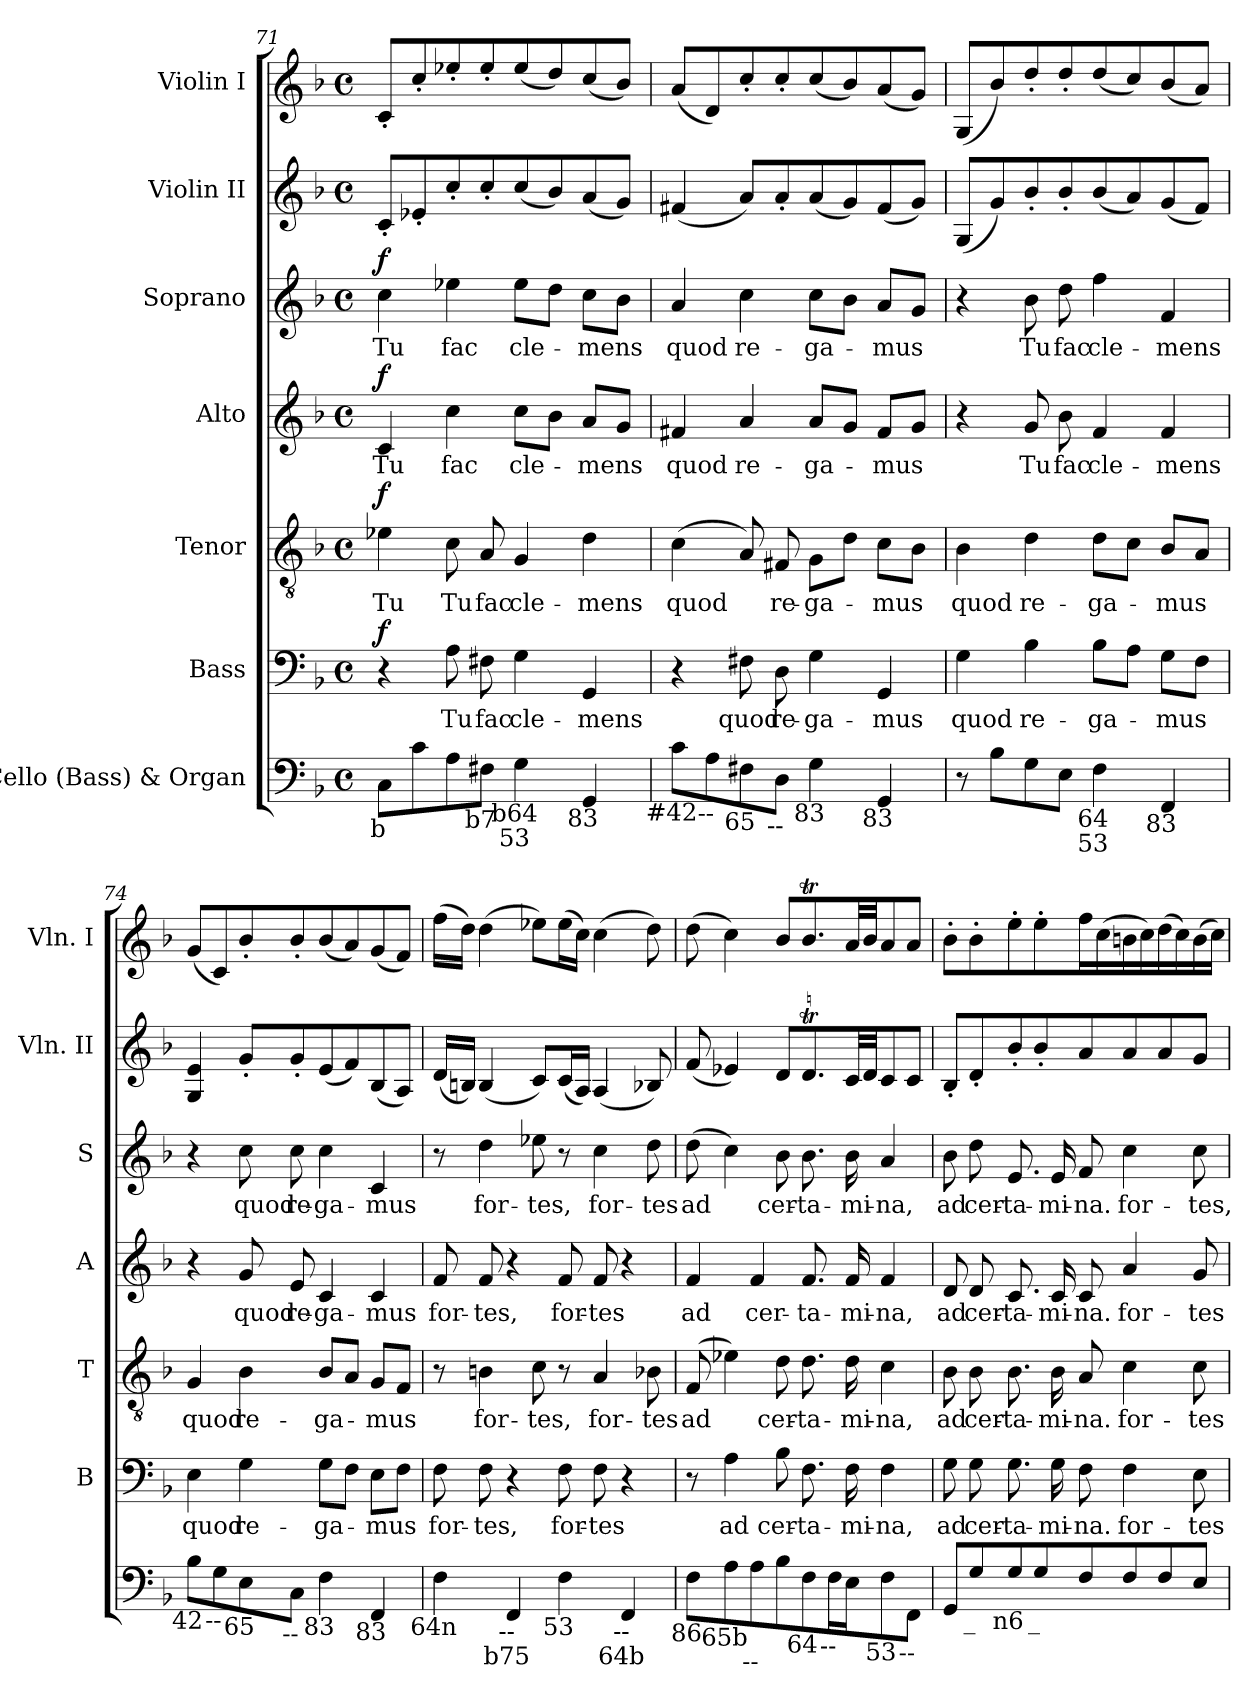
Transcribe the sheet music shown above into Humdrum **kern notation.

**kern	**kern	**text	**dynam	**kern	**text	**dynam	**kern	**text	**dynam	**kern	**text	**dynam	**kern	**kern
*part7	*part6	*part6	*part6	*part5	*part5	*part5	*part4	*part4	*part4	*part3	*part3	*part3	*part2	*part1
*staff7	*staff6	*staff6	*staff6	*staff5	*staff5	*staff5	*staff4	*staff4	*staff4	*staff3	*staff3	*staff3	*staff2	*staff1
*I"'Cello (Bass) & Organ	*I"Bass	*	*	*I"Tenor	*	*	*I"Alto	*	*	*I"Soprano	*	*	*I"Violin II	*I"Violin I
*	*I'B	*	*	*I'T	*	*	*I'A	*	*	*I'S	*	*	*I'Vln. II	*I'Vln. I
!!LO:PB:g=z
*clefF4	*clefF4	*	*	*clefGv2	*	*	*clefG2	*	*	*clefG2	*	*	*clefG2	*clefG2
*k[b-]	*k[b-]	*	*	*k[b-]	*	*	*k[b-]	*	*	*k[b-]	*	*	*k[b-]	*k[b-]
*F:	*F:	*	*	*F:	*	*	*F:	*	*	*F:	*	*	*F:	*F:
*M4/4	*M4/4	*	*	*M4/4	*	*	*M4/4	*	*	*M4/4	*	*	*M4/4	*M4/4
*met(c)	*met(c)	*	*	*met(c)	*	*	*met(c)	*	*	*met(c)	*	*	*met(c)	*met(c)
=71	=71	=71	=71	=71	=71	=71	=71	=71	=71	=71	=71	=71	=71	=71
!LO:TX:b:cj:t=b	!	!	!	!	!	!	!	!	!	!	!	!	!	!
!	!	!	!LO:DY:b	!	!LO:LY:b	!LO:DY:b	!	!LO:LY:b	!LO:DY:b	!	!LO:LY:b	!LO:DY:b	!	!
8C\L	4r	.	f	4e-X\	Tu	f	4c/	Tu	f	4cc\	Tu	f	8c'</L	8c'</L
8c\	.	.	.	.	.	.	.	.	.	.	.	.	8e-X'</	8cc'</
!	!	!LO:LY:b	!	!	!LO:LY:b	!	!	!LO:LY:b	!	!	!LO:LY:b	!	!	!
8A\	8A\	Tu	.	8c\	Tu	.	4cc\	fac	.	4ee-X\	fac	.	8cc'</	8ee-X'</
!LO:TX:b:cj:t=b7	!	!	!	!	!	!	!	!	!	!	!	!	!	!
!	!	!LO:LY:b	!	!	!LO:LY:b	!	!	!	!	!	!	!	!	!
8F#X\J	8F#X\	fac	.	8A/	fac	.	.	.	.	.	.	.	8cc'</	8ee-'</
!LO:TX:b:cj:t=b64	!	!	!	!	!	!	!	!	!	!	!	!	!	!
!LO:TX:b:cj:t=53	!	!	!	!	!	!	!	!	!	!	!	!	!	!
!	!	!LO:LY:b	!	!	!LO:LY:b	!	!	!LO:LY:b	!	!	!LO:LY:b	!	!	!
4G\	4G\	cle-	.	4G/	cle-	.	8cc\L	cle-	.	8ee-\L	cle-	.	(<8cc/	(<8ee-/
.	.	.	.	.	.	.	8b-\J	.	.	8dd\J	.	.	8b-/)	8dd/)
!LO:TX:b:cj:t=83	!	!	!	!	!	!	!	!	!	!	!	!	!	!
!	!	!LO:LY:b	!	!	!LO:LY:b	!	!	!LO:LY:b	!	!	!LO:LY:b	!	!	!
4GG/	4GG/	-mens	.	4d\	-mens	.	8a/L	-mens	.	8cc\L	-mens	.	(<8a/	(<8cc/
.	.	.	.	.	.	.	8g/J	.	.	8b-\J	.	.	8g/J)	8b-/J)
=72	=72	=72	=72	=72	=72	=72	=72	=72	=72	=72	=72	=72	=72	=72
!LO:TX:b:cj:t=#42	!	!	!	!	!	!	!	!	!	!	!	!	!	!
!	!	!	!	!	!LO:LY:b	!	!	!LO:LY:b	!	!	!LO:LY:b	!	!	!
8c\L	4r	.	.	(>4c\	quod	.	4f#X/	quod	.	4a/	quod	.	(<4f#X/	(<8a/L
!LO:TX:b:cj:t=--	!	!	!	!	!	!	!	!	!	!	!	!	!	!
8A\	.	.	.	.	.	.	.	.	.	.	.	.	.	8d/)
!LO:TX:b:cj:t=65	!	!	!	!	!	!	!	!	!	!	!	!	!	!
!	!	!LO:LY:b	!	!	!	!	!	!LO:LY:b	!	!	!LO:LY:b	!	!	!
8F#X\	8F#X\	quod	.	8A/)	.	.	4a/	re-	.	4cc\	re-	.	8a/L)	8cc'</
!LO:TX:b:cj:t=--	!	!	!	!	!	!	!	!	!	!	!	!	!	!
!	!	!LO:LY:b	!	!	!LO:LY:b	!	!	!	!	!	!	!	!	!
8D\J	8D\	re-	.	8F#X/	re-	.	.	.	.	.	.	.	8a'</	8cc'</
!LO:TX:b:cj:t=83	!	!	!	!	!	!	!	!	!	!	!	!	!	!
!	!	!LO:LY:b	!	!	!LO:LY:b	!	!	!LO:LY:b	!	!	!LO:LY:b	!	!	!
4G\	4G\	-ga-	.	8G\L	-ga-	.	8a/L	-ga-	.	8cc\L	-ga-	.	(<8a/	(<8cc/
.	.	.	.	8d\J	.	.	8g/J	.	.	8b-\J	.	.	8g/)	8b-/)
!LO:TX:b:cj:t=83	!	!	!	!	!	!	!	!	!	!	!	!	!	!
!	!	!LO:LY:b	!	!	!LO:LY:b	!	!	!LO:LY:b	!	!	!LO:LY:b	!	!	!
4GG/	4GG/	-mus	.	8c\L	-mus	.	8f#/L	-mus	.	8a/L	-mus	.	(<8f#/	(<8a/
.	.	.	.	8B-\J	.	.	8g/J	.	.	8g/J	.	.	8g/J)	8g/J)
=73	=73	=73	=73	=73	=73	=73	=73	=73	=73	=73	=73	=73	=73	=73
!	!	!LO:LY:b	!	!	!LO:LY:b	!	!	!	!	!	!	!	!	!
8r	4G\	quod	.	4B-\	quod	.	4r	.	.	4r	.	.	(<8G/L	(<8G/L
8B-\L	.	.	.	.	.	.	.	.	.	.	.	.	8g/)	8b-/)
!	!	!LO:LY:b	!	!	!LO:LY:b	!	!	!LO:LY:b	!	!	!LO:LY:b	!	!	!
8G\	4B-\	re-	.	4d\	re-	.	8g/	Tu	.	8b-\	Tu	.	8b-'</	8dd'</
!	!	!	!	!	!	!	!	!LO:LY:b	!	!	!LO:LY:b	!	!	!
8E\J	.	.	.	.	.	.	8b-\	fac	.	8dd\	fac	.	8b-'</	8dd'</
!LO:TX:b:cj:t=64	!	!	!	!	!	!	!	!	!	!	!	!	!	!
!LO:TX:b:cj:t=53	!	!	!	!	!	!	!	!	!	!	!	!	!	!
!	!	!LO:LY:b	!	!	!LO:LY:b	!	!	!LO:LY:b	!	!	!LO:LY:b	!	!	!
4F\	8B-\L	-ga-	.	8d\L	-ga-	.	4f/	cle-	.	4ff\	cle-	.	(<8b-/	(<8dd/
.	8A\J	.	.	8c\J	.	.	.	.	.	.	.	.	8a/)	8cc/)
!LO:TX:b:cj:t=83	!	!	!	!	!	!	!	!	!	!	!	!	!	!
!	!	!LO:LY:b	!	!	!LO:LY:b	!	!	!LO:LY:b	!	!	!LO:LY:b	!	!	!
4FF/	8G\L	-mus	.	8B-/L	-mus	.	4f/	-mens	.	4f/	-mens	.	(<8g/	(<8b-/
.	8F\J	.	.	8A/J	.	.	.	.	.	.	.	.	8f/J)	8a/J)
=74	=74	=74	=74	=74	=74	=74	=74	=74	=74	=74	=74	=74	=74	=74
!LO:TX:b:cj:t=42	!	!	!	!	!	!	!	!	!	!	!	!	!	!
!	!	!LO:LY:b	!	!	!LO:LY:b	!	!	!	!	!	!	!	!	!
8B-\L	4E\	quod	.	4G/	quod	.	4r	.	.	4r	.	.	4G/ 4e/	(<8g/L
!LO:TX:b:cj:t=--	!	!	!	!	!	!	!	!	!	!	!	!	!	!
8G\	.	.	.	.	.	.	.	.	.	.	.	.	.	8c/)
!LO:TX:b:cj:t=65	!	!	!	!	!	!	!	!	!	!	!	!	!	!
!	!	!LO:LY:b	!	!	!LO:LY:b	!	!	!LO:LY:b	!	!	!LO:LY:b	!	!	!
8E\	4G\	re-	.	4B-\	re-	.	8g/	quod	.	8cc\	quod	.	8g'</L	8b-'</
!LO:TX:b:cj:t=--	!	!	!	!	!	!	!	!	!	!	!	!	!	!
!	!	!	!	!	!	!	!	!LO:LY:b	!	!	!LO:LY:b	!	!	!
8C\J	.	.	.	.	.	.	8e/	re-	.	8cc\	re-	.	8g'</	8b-'</
!LO:TX:b:cj:t=83	!	!	!	!	!	!	!	!	!	!	!	!	!	!
!	!	!LO:LY:b	!	!	!LO:LY:b	!	!	!LO:LY:b	!	!	!LO:LY:b	!	!	!
4F\	8G\L	-ga-	.	8B-/L	-ga-	.	4c/	-ga-	.	4cc\	-ga-	.	(<8e/	(<8b-/
.	8F\J	.	.	8A/J	.	.	.	.	.	.	.	.	8f/)	8a/)
!LO:TX:b:cj:t=83	!	!	!	!	!	!	!	!	!	!	!	!	!	!
!	!	!LO:LY:b	!	!	!LO:LY:b	!	!	!LO:LY:b	!	!	!LO:LY:b	!	!	!
4FF/	8E\L	-mus	.	8G/L	-mus	.	4c/	-mus	.	4c/	-mus	.	(<8B-/	(<8g/
.	8F\J	.	.	8F/J	.	.	.	.	.	.	.	.	8A/J)	8f/J)
!!LO:LB:g=z
=75	=75	=75	=75	=75	=75	=75	=75	=75	=75	=75	=75	=75	=75	=75
!LO:TX:b:cj:t=64n	!	!	!	!	!	!	!	!	!	!	!	!	!	!
!	!	!LO:LY:b	!	!	!	!	!	!LO:LY:b	!	!	!	!	!	!
4F\	8F\	for-	.	8r	.	.	8f/	for-	.	8r	.	.	(<16d/LL	(>16ff\LL
.	.	.	.	.	.	.	.	.	.	.	.	.	16Bn/JJ)	16dd\JJ)
!	!	!LO:LY:b	!	!	!LO:LY:b	!	!	!LO:LY:b	!	!	!LO:LY:b	!	!	!
.	8F\	-tes,	.	4Bn\	for-	.	8f/	-tes,	.	4dd\	for-	.	(<4B/	(>4dd\
!LO:TX:b:cj:t=--	!	!	!	!	!	!	!	!	!	!	!	!	!	!
!LO:TX:b:cj:t=b75	!	!	!	!	!	!	!	!	!	!	!	!	!	!
4FF/	4r	.	.	.	.	.	4r	.	.	.	.	.	.	.
!	!	!	!	!	!LO:LY:b	!	!	!	!	!	!LO:LY:b	!	!	!
.	.	.	.	8c\	-tes,	.	.	.	.	8ee-X\	-tes,	.	8c/L)	8ee-X\L)
!LO:TX:b:cj:t=53	!	!	!	!	!	!	!	!	!	!	!	!	!	!
!	!	!LO:LY:b	!	!	!	!	!	!LO:LY:b	!	!	!	!	!	!
4F\	8F\	for-	.	8r	.	.	8f/	for-	.	8r	.	.	(<16c/L	(>16ee-\L
.	.	.	.	.	.	.	.	.	.	.	.	.	16A/JJ)	16cc\JJ)
!	!	!LO:LY:b	!	!	!LO:LY:b	!	!	!LO:LY:b	!	!	!LO:LY:b	!	!	!
.	8F\	-tes	.	4A/	for-	.	8f/	-tes	.	4cc\	for-	.	(<4A/	(>4cc\
!LO:TX:b:cj:t=--	!	!	!	!	!	!	!	!	!	!	!	!	!	!
!LO:TX:b:cj:t=64b	!	!	!	!	!	!	!	!	!	!	!	!	!	!
4FF/	4r	.	.	.	.	.	4r	.	.	.	.	.	.	.
!	!	!	!	!	!LO:LY:b	!	!	!	!	!	!LO:LY:b	!	!	!
.	.	.	.	8B-X\	-tes	.	.	.	.	8dd\	-tes	.	8B-X/)	8dd\)
=76	=76	=76	=76	=76	=76	=76	=76	=76	=76	=76	=76	=76	=76	=76
!LO:TX:b:cj:t=86	!	!	!	!	!	!	!	!	!	!	!	!	!	!
!	!	!	!	!	!LO:LY:b	!	!	!LO:LY:b	!	!	!LO:LY:b	!	!	!
8F\L	8r	.	.	(>8F/	ad	.	4f/	ad	.	(>8dd\	ad	.	(<8f/	(>8dd\
!LO:TX:b:cj:t=65b	!	!	!	!	!	!	!	!	!	!	!	!	!	!
!	!	!LO:LY:b	!	!	!	!	!	!	!	!	!	!	!	!
8A\	4A\	ad	.	4e-X\)	.	.	.	.	.	4cc\)	.	.	4e-X/)	4cc\)
!LO:TX:b:cj:t=--	!	!	!	!	!	!	!	!	!	!	!	!	!	!
!	!	!	!	!	!	!	!	!LO:LY:b	!	!	!	!	!	!
8A\	.	.	.	.	.	.	4f/	cer-	.	.	.	.	.	.
!	!	!LO:LY:b	!	!	!LO:LY:b	!	!	!	!	!	!LO:LY:b	!	!	!
8B-\	8B-\	cer-	.	8d\	cer-	.	.	.	.	8b-\	cer-	.	8d/L	8b-/L
!LO:TX:b:cj:t=64	!	!	!	!	!	!	!	!	!	!	!	!	!	!
!	!	!LO:LY:b	!	!	!LO:LY:b	!	!	!LO:LY:b	!	!	!LO:LY:b	!	!	!
8F\	8.F\	-ta-	.	8.d\	-ta-	.	8.f/	-ta-	.	8.b-\	-ta-	.	8.dT/	8.b-T/
!LO:TX:b:cj:t=--	!	!	!	!	!	!	!	!	!	!	!	!	!	!
16F\L	.	.	.	.	.	.	.	.	.	.	.	.	.	.
!	!	!LO:LY:b	!	!	!LO:LY:b	!	!	!LO:LY:b	!	!	!LO:LY:b	!	!	!
16E\J	16F\	-mi-	.	16d\	-mi-	.	16f/	-mi-	.	16b-\	-mi-	.	32c/LL	32a/LL
.	.	.	.	.	.	.	.	.	.	.	.	.	32d/JJ	32b-/JJ
!LO:TX:b:cj:t=53	!	!	!	!	!	!	!	!	!	!	!	!	!	!
!	!	!LO:LY:b	!	!	!LO:LY:b	!	!	!LO:LY:b	!	!	!LO:LY:b	!	!	!
8F\	4F\	-na,	.	4c\	-na,	.	4f/	-na,	.	4a/	-na,	.	8c/	8a/
!LO:TX:b:cj:t=--	!	!	!	!	!	!	!	!	!	!	!	!	!	!
8FF\J	.	.	.	.	.	.	.	.	.	.	.	.	8c/J	8a/J
=77	=77	=77	=77	=77	=77	=77	=77	=77	=77	=77	=77	=77	=77	=77
!	!	!LO:LY:b	!	!	!LO:LY:b	!	!	!LO:LY:b	!	!	!LO:LY:b	!	!	!
8GG/L	8G\	ad	.	8B-\	ad	.	8d/	ad	.	8b-\	ad	.	8B-'</L	8b-'>\L
!LO:TX:b:cj:t=_	!	!	!	!	!	!	!	!	!	!	!	!	!	!
!	!	!LO:LY:b	!	!	!LO:LY:b	!	!	!LO:LY:b	!	!	!LO:LY:b	!	!	!
8G/	8G\	cer-	.	8B-\	cer-	.	8d/	cer-	.	8dd\	cer-	.	8d'</	8b-'>\
!LO:TX:b:cj:t=n6	!	!	!	!	!	!	!	!	!	!	!	!	!	!
!	!	!LO:LY:b	!	!	!LO:LY:b	!	!	!LO:LY:b	!	!	!LO:LY:b	!	!	!
8G/	8.G\	-ta-	.	8.B-\	-ta-	.	8.c/	-ta-	.	8.e/	-ta-	.	8b-'</	8ee'>\
!LO:TX:b:cj:t=_	!	!	!	!	!	!	!	!	!	!	!	!	!	!
8G/	.	.	.	.	.	.	.	.	.	.	.	.	8b-'</	8ee'>\
!	!	!LO:LY:b	!	!	!LO:LY:b	!	!	!LO:LY:b	!	!	!LO:LY:b	!	!	!
.	16G\	-mi-	.	16B-\	-mi-	.	16c/	-mi-	.	16e/	-mi-	.	.	.
!	!	!LO:LY:b	!	!	!LO:LY:b	!	!	!LO:LY:b	!	!	!LO:LY:b	!	!	!
8F/	8F\	-na.	.	8A/	-na.	.	8c/	-na.	.	8f/	-na.	.	8a/	16ff\L
.	.	.	.	.	.	.	.	.	.	.	.	.	.	(>16cc\
!	!	!LO:LY:b	!	!	!LO:LY:b	!	!	!LO:LY:b	!	!	!LO:LY:b	!	!	!
8F/	4F\	for-	.	4c\	for-	.	4a/	for-	.	4cc\	for-	.	8a/	16bn\
.	.	.	.	.	.	.	.	.	.	.	.	.	.	16cc\)
8F/	.	.	.	.	.	.	.	.	.	.	.	.	8a/	(>16dd\
.	.	.	.	.	.	.	.	.	.	.	.	.	.	16cc\)
!	!	!LO:LY:b	!	!	!LO:LY:b	!	!	!LO:LY:b	!	!	!LO:LY:b	!	!	!
8E/J	8E\	-tes	.	8c\	-tes	.	8g/	-tes	.	8cc\	-tes,	.	8g/J	(>16b\
.	.	.	.	.	.	.	.	.	.	.	.	.	.	16cc\JJ)
=	=	=	=	=	=	=	=	=	=	=	=	=	=	=
*-	*-	*-	*-	*-	*-	*-	*-	*-	*-	*-	*-	*-	*-	*-
